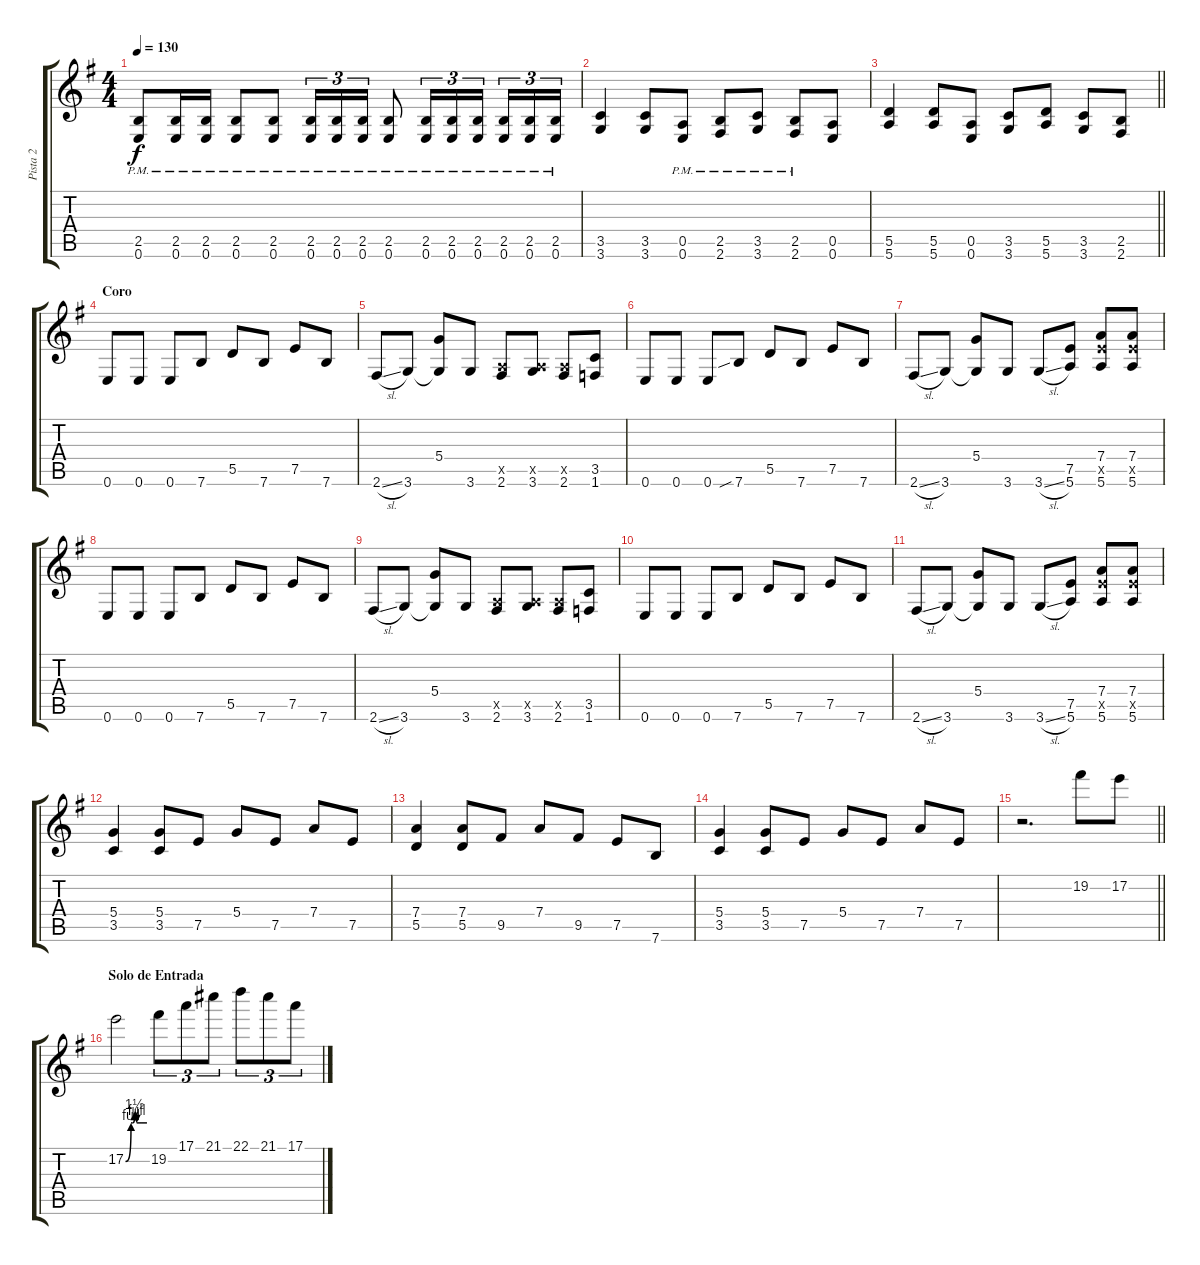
\track ("Pista 2" "Pista 2") {instrument distortionguitar}
\staff {score tabs}
\tuning (E4 B3 G3 D3 A2 E2) {hide}
\ts (4 4)
\tempo 130
\clef g2
\ks g
(2.5{pm} 0.6{pm}).8{dy f} (2.5{pm} 0.6{pm}).16 (2.5{pm} 0.6{pm}).16 (2.5{pm} 0.6{pm}).8 (2.5{pm} 0.6{pm}).8 (2.5{pm} 0.6{pm}).16{tu (3 2)} (2.5{pm} 0.6{pm}).16{tu (3 2)} (2.5{pm} 0.6{pm}).16{tu (3 2)} (2.5{pm} 0.6{pm}).8 (2.5{pm} 0.6{pm}).16{tu (3 2)} (2.5{pm} 0.6{pm}).16{tu (3 2)} (2.5{pm} 0.6{pm}).16{tu (3 2) beam splitsecondary} (2.5{pm} 0.6{pm}).16{tu (3 2)} (2.5{pm} 0.6{pm}).16{tu (3 2)} (2.5{pm} 0.6{pm}).16{tu (3 2)} |
(3.5 3.6).4 (3.5 3.6).8 (0.5{pm} 0.6).8 (2.5{pm} 2.6).8 (3.5{pm} 3.6).8 (2.5{pm} 2.6).8 (0.5 0.6).8 |
\barLineRight lightlight
(5.5 5.6).4 (5.5 5.6).8 (0.5 0.6).8 (3.5 3.6).8 (5.5 5.6).8 (3.5 3.6).8 (2.5 2.6).8 |
\section ("" "Coro")
0.6.8 0.6.8 0.6.8 7.6.8 5.5.8 7.6.8 7.5.8 7.6.8 |
2.6{sl}.8 3.6.8 (5.4 3.6{t}).8 3.6.8 (0.5{x} 2.6).8 (0.5{x} 3.6).8 (0.5{x} 2.6).8 (3.5 1.6).8 |
0.6.8 0.6.8 0.6.8 7.6{sib}.8 5.5.8 7.6.8 7.5.8 7.6.8 |
2.6{sl}.8 3.6.8 (5.4 3.6{t}).8 3.6.8 3.6{sl}.8 (7.5 5.6).8 (7.4 7.5{x} 5.6).8 (7.4 7.5{x} 5.6).8 |
0.6.8 0.6.8 0.6.8 7.6.8 5.5.8 7.6.8 7.5.8 7.6.8 |
2.6{sl}.8 3.6.8 (5.4 3.6{t}).8 3.6.8 (0.5{x} 2.6).8 (0.5{x} 3.6).8 (0.5{x} 2.6).8 (3.5 1.6).8 |
0.6.8 0.6.8 0.6.8 7.6.8 5.5.8 7.6.8 7.5.8 7.6.8 |
2.6{sl}.8 3.6.8 (5.4 3.6{t}).8 3.6.8 3.6{sl}.8 (7.5 5.6).8 (7.4 7.5{x} 5.6).8 (7.4 7.5{x} 5.6).8 |
(5.4 3.5).4 (5.4 3.5).8 7.5.8 5.4.8 7.5.8 7.4.8 7.5.8 |
(7.4 5.5).4 (7.4 5.5).8 9.5.8 7.4.8 9.5.8 7.5.8 7.6.8 |
(5.4 3.5).4 (5.4 3.5).8 7.5.8 5.4.8 7.5.8 7.4.8 7.5.8 |
\barLineRight lightlight
r.2{d} 19.2.8 17.2.8 |
\section ("" "Solo de Entrada")
17.2{be (custom 0 0 15 4 20 4 25 6 31 4 46 4 60 4)}.2 19.2.8{tu (3 2)} 17.1.8{tu (3 2)} 21.1.8{tu (3 2)} 22.1.8{tu (3 2)} 21.1.8{tu (3 2)} 17.1.8{tu (3 2)}
